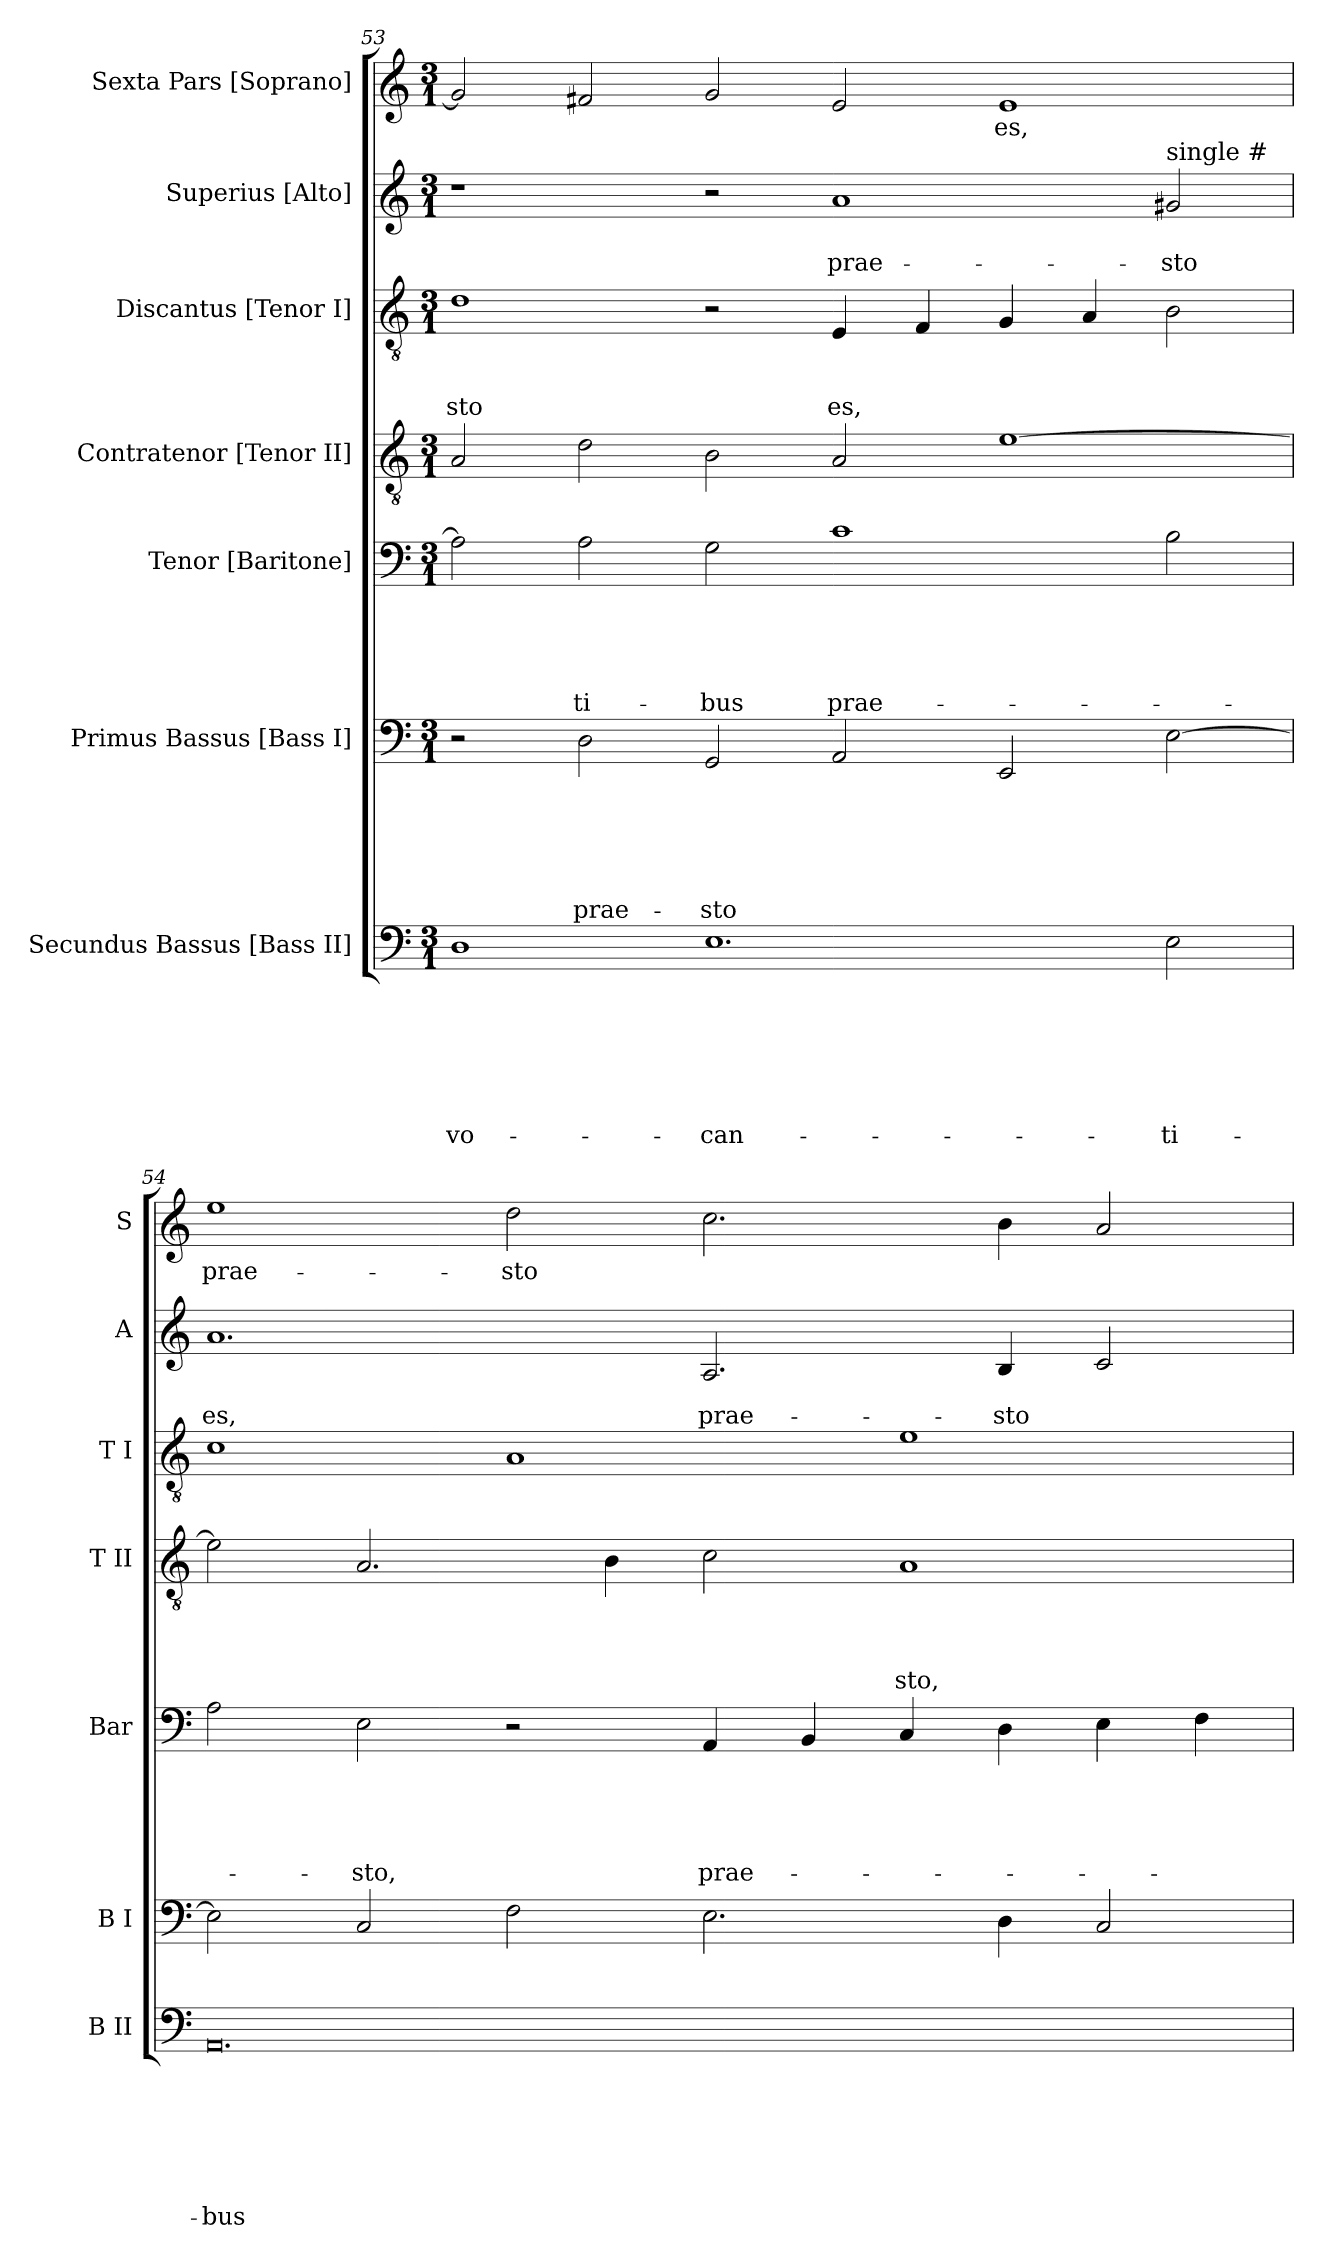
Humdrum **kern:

**kern	**text	**text	**text	**text	**text	**text	**text	**kern	**text	**text	**text	**text	**text	**text	**kern	**text	**text	**text	**text	**text	**kern	**text	**text	**text	**text	**kern	**text	**text	**text	**kern	**text	**text	**kern	**text
*part7	*part7	*part7	*part7	*part7	*part7	*part7	*part7	*part6	*part6	*part6	*part6	*part6	*part6	*part6	*part5	*part5	*part5	*part5	*part5	*part5	*part4	*part4	*part4	*part4	*part4	*part3	*part3	*part3	*part3	*part2	*part2	*part2	*part1	*part1
*staff7	*staff7	*staff7	*staff7	*staff7	*staff7	*staff7	*staff7	*staff6	*staff6	*staff6	*staff6	*staff6	*staff6	*staff6	*staff5	*staff5	*staff5	*staff5	*staff5	*staff5	*staff4	*staff4	*staff4	*staff4	*staff4	*staff3	*staff3	*staff3	*staff3	*staff2	*staff2	*staff2	*staff1	*staff1
*I"Secundus Bassus [Bass II]	*	*	*	*	*	*	*	*I"Primus Bassus [Bass I]	*	*	*	*	*	*	*I"Tenor [Baritone]	*	*	*	*	*	*I"Contratenor [Tenor II]	*	*	*	*	*I"Discantus [Tenor I]	*	*	*	*I"Superius [Alto]	*	*	*I"Sexta Pars [Soprano]	*
*I'B II	*	*	*	*	*	*	*	*I'B I	*	*	*	*	*	*	*I'Bar	*	*	*	*	*	*I'T II	*	*	*	*	*I'T I	*	*	*	*I'A	*	*	*I'S	*
*clefF4	*	*	*	*	*	*	*	*clefF4	*	*	*	*	*	*	*clefF4	*	*	*	*	*	*clefGv2	*	*	*	*	*clefGv2	*	*	*	*clefG2	*	*	*clefG2	*
*k[]	*	*	*	*	*	*	*	*k[]	*	*	*	*	*	*	*k[]	*	*	*	*	*	*k[]	*	*	*	*	*k[]	*	*	*	*k[]	*	*	*k[]	*
*C:	*	*	*	*	*	*	*	*C:	*	*	*	*	*	*	*C:	*	*	*	*	*	*C:	*	*	*	*	*C:	*	*	*	*C:	*	*	*C:	*
*M3/1	*	*	*	*	*	*	*	*M3/1	*	*	*	*	*	*	*M3/1	*	*	*	*	*	*M3/1	*	*	*	*	*M3/1	*	*	*	*M3/1	*	*	*M3/1	*
=53	=53	=53	=53	=53	=53	=53	=53	=53	=53	=53	=53	=53	=53	=53	=53	=53	=53	=53	=53	=53	=53	=53	=53	=53	=53	=53	=53	=53	=53	=53	=53	=53	=53	=53
!	!	!	!	!	!	!	!LO:LY:b:rj	!	!	!	!	!	!	!	!	!	!	!	!	!	!	!	!	!	!	!	!	!	!LO:LY:b	!	!	!	!	!
1D	.	.	.	.	.	.	-vo-	2r	.	.	.	.	.	.	2A\]	.	.	.	.	.	2A/	.	.	.	.	1d	.	.	-sto	1r	.	.	2g/]	.
!	!	!	!	!	!	!	!	!	!	!	!	!	!	!LO:LY:b	!	!	!	!	!	!LO:LY:b	!	!	!	!	!	!	!	!	!	!	!	!	!	!
.	.	.	.	.	.	.	.	2D\	.	.	.	.	.	prae-	2A\	.	.	.	.	-ti-	2d\	.	.	.	.	.	.	.	.	.	.	.	2f#X/	.
!	!	!	!	!	!	!	!LO:LY:b:rj	!	!	!	!	!	!	!LO:LY:b	!	!	!	!	!	!LO:LY:b	!	!	!	!	!	!	!	!	!	!	!	!	!	!
1.E	.	.	.	.	.	.	-can-	2GG/	.	.	.	.	.	-sto	2G\	.	.	.	.	-bus	2B\	.	.	.	.	2r	.	.	.	2r	.	.	2g/	.
!	!	!	!	!	!	!	!	!	!	!	!	!	!	!	!	!	!	!	!	!LO:LY:b	!	!	!	!	!	!	!	!	!LO:LY:b	!	!	!LO:LY:b	!	!
.	.	.	.	.	.	.	.	2AA/	.	.	.	.	.	.	1c	.	.	.	.	prae-	2A/	.	.	.	.	4E/	.	.	es,	1a	.	prae-	2e/	.
.	.	.	.	.	.	.	.	.	.	.	.	.	.	.	.	.	.	.	.	.	.	.	.	.	.	4F/	.	.	.	.	.	.	.	.
!	!	!	!	!	!	!	!	!	!	!	!	!	!	!	!	!	!	!	!	!	!	!	!	!	!	!	!	!	!	!	!	!	!	!LO:LY:b
.	.	.	.	.	.	.	.	2EE/	.	.	.	.	.	.	.	.	.	.	.	.	[>1e	.	.	.	.	4G/	.	.	.	.	.	.	1e	es,
.	.	.	.	.	.	.	.	.	.	.	.	.	.	.	.	.	.	.	.	.	.	.	.	.	.	4A/	.	.	.	.	.	.	.	.
!	!	!	!	!	!	!	!	!	!	!	!	!	!	!	!	!	!	!	!	!	!	!	!	!	!	!	!	!	!	!LO:TX:a:t=single #	!	!	!	!
!	!	!	!	!	!	!	!LO:LY:b:rj	!	!	!	!	!	!	!	!	!	!	!	!	!	!	!	!	!	!	!	!	!	!	!	!	!LO:LY:b	!	!
2E\	.	.	.	.	.	.	-ti-	[>2E\	.	.	.	.	.	.	2B\	.	.	.	.	.	.	.	.	.	.	2B\	.	.	.	2g#/	.	-sto	.	.
=54	=54	=54	=54	=54	=54	=54	=54	=54	=54	=54	=54	=54	=54	=54	=54	=54	=54	=54	=54	=54	=54	=54	=54	=54	=54	=54	=54	=54	=54	=54	=54	=54	=54	=54
!	!	!	!	!	!	!	!LO:LY:b:rj	!	!	!	!	!	!	!	!	!	!	!	!	!	!	!	!	!	!	!	!	!	!	!	!	!LO:LY:b	!	!LO:LY:b
0.AA	.	.	.	.	.	.	-bus	2E\]	.	.	.	.	.	.	2A\	.	.	.	.	.	2e\]	.	.	.	.	1c	.	.	.	1.a	.	es,	1ee	prae-
!	!	!	!	!	!	!	!	!	!	!	!	!	!	!	!	!	!	!	!	!LO:LY:b	!	!	!	!	!	!	!	!	!	!	!	!	!	!
.	.	.	.	.	.	.	.	2C/	.	.	.	.	.	.	2E\	.	.	.	.	-sto,	2.A/	.	.	.	.	.	.	.	.	.	.	.	.	.
!	!	!	!	!	!	!	!	!	!	!	!	!	!	!	!	!	!	!	!	!	!	!	!	!	!	!	!	!	!	!	!	!	!	!LO:LY:b
.	.	.	.	.	.	.	.	2F\	.	.	.	.	.	.	2r	.	.	.	.	.	.	.	.	.	.	1A	.	.	.	.	.	.	2dd\	-sto
.	.	.	.	.	.	.	.	.	.	.	.	.	.	.	.	.	.	.	.	.	4B\	.	.	.	.	.	.	.	.	.	.	.	.	.
!	!	!	!	!	!	!	!	!	!	!	!	!	!	!	!	!	!	!	!	!LO:LY:b	!	!	!	!	!	!	!	!	!	!	!	!LO:LY:b	!	!
.	.	.	.	.	.	.	.	2.E\	.	.	.	.	.	.	4AA/	.	.	.	.	prae-	2c\	.	.	.	.	.	.	.	.	2.A/	.	prae-	2.cc\	.
.	.	.	.	.	.	.	.	.	.	.	.	.	.	.	4BB/	.	.	.	.	.	.	.	.	.	.	.	.	.	.	.	.	.	.	.
!	!	!	!	!	!	!	!	!	!	!	!	!	!	!	!	!	!	!	!	!	!	!	!	!	!LO:LY:b	!	!	!	!	!	!	!	!	!
.	.	.	.	.	.	.	.	.	.	.	.	.	.	.	4C/	.	.	.	.	.	1A	.	.	.	-sto,	1e	.	.	.	.	.	.	.	.
!	!	!	!	!	!	!	!	!	!	!	!	!	!	!	!	!	!	!	!	!	!	!	!	!	!	!	!	!	!	!	!	!LO:LY:b	!	!
.	.	.	.	.	.	.	.	4D\	.	.	.	.	.	.	4D\	.	.	.	.	.	.	.	.	.	.	.	.	.	.	4B/	.	-sto	4b\	.
.	.	.	.	.	.	.	.	2C/	.	.	.	.	.	.	4E\	.	.	.	.	.	.	.	.	.	.	.	.	.	.	2c/	.	.	2a/	.
.	.	.	.	.	.	.	.	.	.	.	.	.	.	.	4F\	.	.	.	.	.	.	.	.	.	.	.	.	.	.	.	.	.	.	.
=	=	=	=	=	=	=	=	=	=	=	=	=	=	=	=	=	=	=	=	=	=	=	=	=	=	=	=	=	=	=	=	=	=	=
*-	*-	*-	*-	*-	*-	*-	*-	*-	*-	*-	*-	*-	*-	*-	*-	*-	*-	*-	*-	*-	*-	*-	*-	*-	*-	*-	*-	*-	*-	*-	*-	*-	*-	*-
